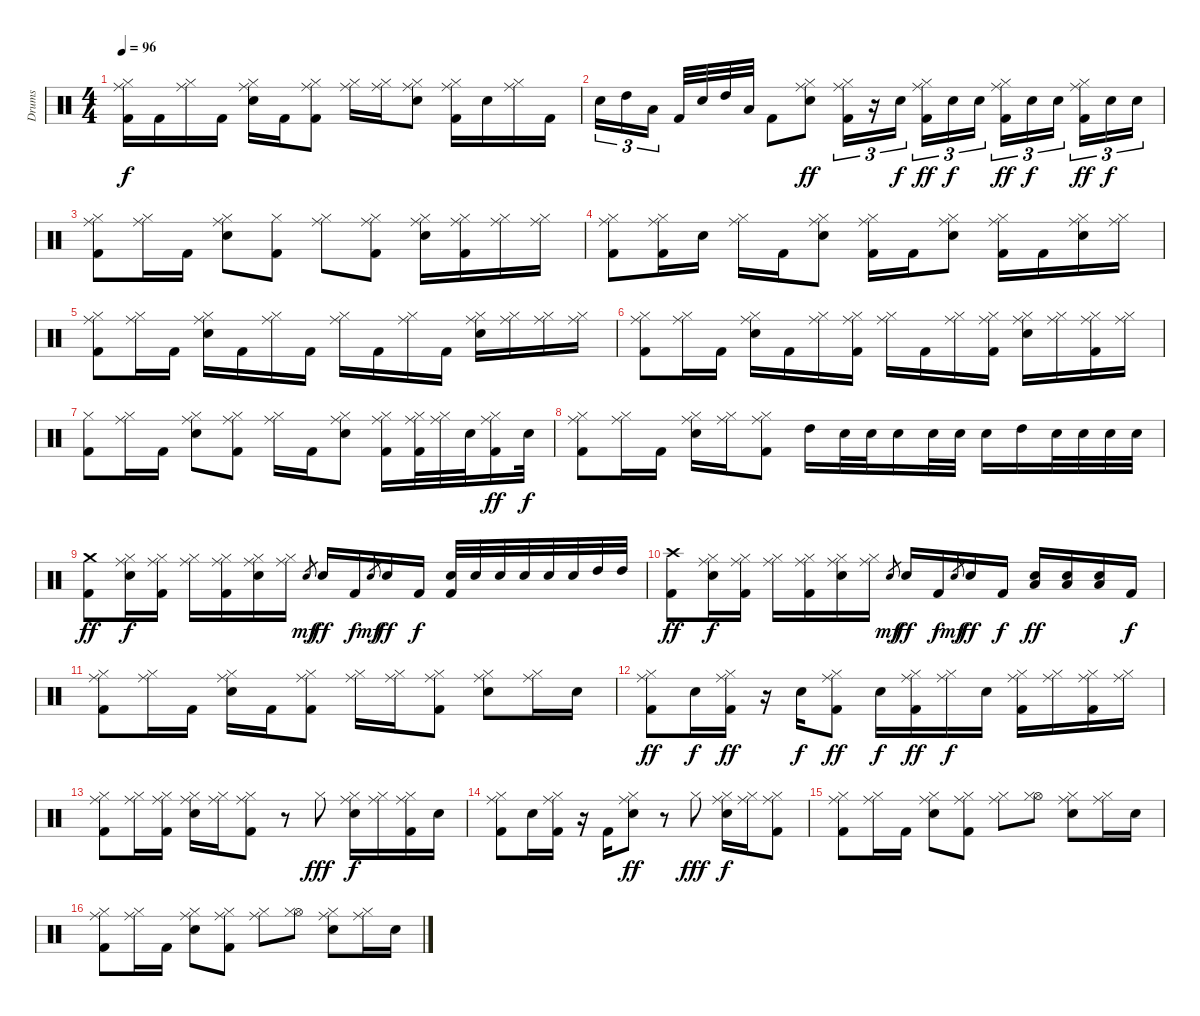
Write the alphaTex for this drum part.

\track ("Drums" "Drums") {instrument percussion}
\staff {score}
\articulation defaults
\ts (4 4)
\tempo 96
\clef neutral
\ks c
("Ride (middle)" "Hi-Hat (closed)" "Kick (hit) 2").16{dy f} "Kick (hit) 2".16 ("Ride (middle)" "Hi-Hat (closed)").16 "Kick (hit) 2".16 ("Ride (middle)" "Hi-Hat (closed)" "Electric Snare (hit)").16 "Kick (hit) 2".16 ("Ride (middle)" "Hi-Hat (closed)" "Kick (hit) 2").8 ("Ride (middle)" "Hi-Hat (closed)").16 ("Ride (middle)" "Hi-Hat (closed)").16 ("Ride (middle)" "Hi-Hat (closed)" "Electric Snare (hit)").8 ("Ride (middle)" "Hi-Hat (closed)" "Kick (hit) 2").16 "Electric Snare (hit)".16 ("Ride (middle)" "Hi-Hat (closed)").16 "Kick (hit) 2".16 |
"Electric Snare (hit)".16{tu (3 2)} "High Tom (hit)".16{tu (3 2)} "Low Tom (hit)".16{tu (3 2)} "Kick (hit) 2".32 "Electric Snare (hit)".32 "High Tom (hit)".32 "Low Tom (hit)".32 "Kick (hit) 2".8 ("Ride (middle)" "Hi-Hat (closed)" "Electric Snare (hit)").8{dy ff} ("Ride (middle)" "Hi-Hat (closed)" "Kick (hit) 2").16{tu (3 2)} r.16{tu (3 2)} "Electric Snare (hit)".16{tu (3 2) dy f} ("Ride (middle)" "Hi-Hat (closed)" "Kick (hit) 2").16{tu (3 2) dy ff} "Electric Snare (hit)".16{tu (3 2) dy f} "Electric Snare (hit)".16{tu (3 2)} ("Ride (middle)" "Hi-Hat (closed)" "Kick (hit) 2").16{tu (3 2) dy ff} "Electric Snare (hit)".16{tu (3 2) dy f} "Electric Snare (hit)".16{tu (3 2)} ("Ride (middle)" "Hi-Hat (closed)" "Kick (hit) 2").16{tu (3 2) dy ff} "Electric Snare (hit)".16{tu (3 2) dy f} "Electric Snare (hit)".16{tu (3 2)} |
("Ride (middle)" "Hi-Hat (closed)" "Kick (hit) 2").8 ("Ride (middle)" "Hi-Hat (closed)").16 "Kick (hit) 2".16 ("Ride (middle)" "Hi-Hat (closed)" "Electric Snare (hit)").8 ("Hi-Hat (closed)" "Kick (hit) 2").8 ("Ride (middle)" "Hi-Hat (closed)").8 ("Ride (middle)" "Hi-Hat (closed)" "Kick (hit) 2").8 ("Ride (middle)" "Hi-Hat (closed)" "Electric Snare (hit)").16 ("Ride (middle)" "Hi-Hat (closed)" "Kick (hit) 2").16 ("Ride (middle)" "Hi-Hat (closed)").16 ("Ride (middle)" "Hi-Hat (closed)").16 |
("Ride (middle)" "Hi-Hat (closed)" "Kick (hit) 2").8 ("Ride (middle)" "Hi-Hat (closed)" "Kick (hit) 2").16 "Electric Snare (hit)".16 ("Ride (middle)" "Hi-Hat (closed)").16 "Kick (hit) 2".16 ("Ride (middle)" "Hi-Hat (closed)" "Electric Snare (hit)").8 ("Ride (middle)" "Hi-Hat (closed)" "Kick (hit) 2").16 "Kick (hit) 2".16 ("Ride (middle)" "Hi-Hat (closed)" "Electric Snare (hit)").8 ("Ride (middle)" "Hi-Hat (closed)" "Kick (hit) 2").16 "Kick (hit) 2".16 ("Ride (middle)" "Hi-Hat (closed)" "Electric Snare (hit)").16 ("Ride (middle)" "Hi-Hat (closed)").16 |
("Ride (middle)" "Hi-Hat (closed)" "Kick (hit) 2").8 ("Ride (middle)" "Hi-Hat (closed)").16 "Kick (hit) 2".16 ("Ride (middle)" "Hi-Hat (closed)" "Electric Snare (hit)").16 "Kick (hit) 2".16 ("Ride (middle)" "Hi-Hat (closed)").16 "Kick (hit) 2".16 ("Ride (middle)" "Hi-Hat (closed)").16 "Kick (hit) 2".16 ("Ride (middle)" "Hi-Hat (closed)").16 "Kick (hit) 2".16 ("Ride (middle)" "Hi-Hat (closed)" "Electric Snare (hit)").16 ("Ride (middle)" "Hi-Hat (closed)").16 ("Ride (middle)" "Hi-Hat (closed)").16 ("Ride (middle)" "Hi-Hat (closed)").16 |
("Ride (middle)" "Hi-Hat (closed)" "Kick (hit) 2").8 ("Ride (middle)" "Hi-Hat (closed)").16 "Kick (hit) 2".16 ("Ride (middle)" "Hi-Hat (closed)" "Electric Snare (hit)").16 "Kick (hit) 2".16 ("Ride (middle)" "Hi-Hat (closed)").16 ("Ride (middle)" "Hi-Hat (closed)" "Kick (hit) 2").16 ("Ride (middle)" "Hi-Hat (closed)").16 "Kick (hit) 2".16 ("Ride (middle)" "Hi-Hat (closed)").16 ("Ride (middle)" "Hi-Hat (closed)" "Kick (hit) 2").16 ("Ride (middle)" "Hi-Hat (closed)" "Electric Snare (hit)").16 ("Ride (middle)" "Hi-Hat (closed)").16 ("Ride (middle)" "Hi-Hat (closed)" "Kick (hit) 2").16 ("Ride (middle)" "Hi-Hat (closed)").16 |
("Hi-Hat (closed)" "Kick (hit) 2").8 ("Ride (middle)" "Hi-Hat (closed)").16 "Kick (hit) 2".16 ("Ride (middle)" "Hi-Hat (closed)" "Electric Snare (hit)").8 ("Ride (middle)" "Hi-Hat (closed)" "Kick (hit) 2").8 ("Ride (middle)" "Hi-Hat (closed)").16 "Kick (hit) 2".16 ("Ride (middle)" "Hi-Hat (closed)" "Electric Snare (hit)").8 ("Ride (middle)" "Hi-Hat (closed)" "Kick (hit) 2").16 ("Ride (middle)" "Hi-Hat (closed)" "Kick (hit) 2").32 ("Ride (middle)" "Hi-Hat (closed)").32 "Electric Snare (hit)".32 ("Ride (middle)" "Hi-Hat (closed)" "Kick (hit) 2").16{dy ff} "Electric Snare (hit)".32{dy f} |
("Ride (middle)" "Hi-Hat (closed)" "Kick (hit) 2").8 ("Ride (middle)" "Hi-Hat (closed)").16 "Kick (hit) 2".16 ("Ride (middle)" "Hi-Hat (closed)" "Electric Snare (hit)").16 ("Ride (middle)" "Hi-Hat (closed)").16 ("Ride (middle)" "Hi-Hat (closed)" "Kick (hit) 2").8 "High Tom (hit)".16 "Electric Snare (hit)".32 "Electric Snare (hit)".32 "Electric Snare (hit)".16 "Electric Snare (hit)".32 "Electric Snare (hit)".32 "Electric Snare (hit)".16 "High Tom (hit)".16 "Electric Snare (hit)".32 "Electric Snare (hit)".32 "Electric Snare (hit)".32 "Electric Snare (hit)".32 |
("Crash medium (hit)" "Kick (hit) 2").8{dy ff} ("Ride (middle)" "Hi-Hat (closed)" "Electric Snare (hit)").16{dy f} ("Ride (middle)" "Hi-Hat (closed)" "Kick (hit) 2").16 ("Ride (middle)" "Hi-Hat (closed)").16 ("Ride (middle)" "Hi-Hat (closed)" "Kick (hit) 2").16 ("Ride (middle)" "Hi-Hat (closed)" "Electric Snare (hit)").16 ("Ride (middle)" "Hi-Hat (closed)").16 "Electric Snare (hit)".8{gr dy mf} "Electric Snare (hit)".16{dy ff} "Kick (hit) 2".16{dy f} "Electric Snare (hit)".8{gr dy mf} "Electric Snare (hit)".16{dy ff} "Kick (hit) 2".16{dy f} ("Electric Snare (hit)" "Kick (hit) 2").32 "Electric Snare (hit)".32 "Electric Snare (hit)".32 "Electric Snare (hit)".32 "Electric Snare (hit)".32 "Electric Snare (hit)".32 "High Tom (hit)".32 "High Tom (hit)".32 |
("Crash high (hit)" "Kick (hit) 2").8{dy ff} ("Ride (middle)" "Hi-Hat (closed)" "Electric Snare (hit)").16{dy f} ("Ride (middle)" "Hi-Hat (closed)" "Kick (hit) 2").16 ("Ride (middle)" "Hi-Hat (closed)").16 ("Ride (middle)" "Hi-Hat (closed)" "Kick (hit) 2").16 ("Ride (middle)" "Hi-Hat (closed)" "Electric Snare (hit)").16 ("Ride (middle)" "Hi-Hat (closed)").16 "Electric Snare (hit)".8{gr dy mf} "Electric Snare (hit)".16{dy ff} "Kick (hit) 2".16{dy f} "Electric Snare (hit)".8{gr dy mf} "Electric Snare (hit)".16{dy ff} "Kick (hit) 2".16{dy f} ("Electric Snare (hit)" "Low Tom (hit)").16{dy ff} ("Electric Snare (hit)" "Low Tom (hit)").16 ("Electric Snare (hit)" "Low Tom (hit)").16 "Kick (hit) 2".16{dy f} |
("Ride (middle)" "Hi-Hat (closed)" "Kick (hit) 2").8 ("Ride (middle)" "Hi-Hat (closed)").16 "Kick (hit) 2".16 ("Ride (middle)" "Hi-Hat (closed)" "Electric Snare (hit)").16 "Kick (hit) 2".16 ("Ride (middle)" "Hi-Hat (closed)" "Kick (hit) 2").8 ("Ride (middle)" "Hi-Hat (closed)").16 ("Ride (middle)" "Hi-Hat (closed)").16 ("Ride (middle)" "Hi-Hat (closed)" "Kick (hit) 2").8 ("Ride (middle)" "Hi-Hat (closed)" "Electric Snare (hit)").8 ("Ride (middle)" "Hi-Hat (closed)").16 "Electric Snare (hit)".16 |
("Ride (middle)" "Hi-Hat (closed)" "Kick (hit) 2").8{dy ff} "Electric Snare (hit)".16{dy f} ("Ride (middle)" "Hi-Hat (closed)" "Kick (hit) 2").16{dy ff} r.16 "Electric Snare (hit)".16{dy f} ("Ride (middle)" "Hi-Hat (closed)" "Kick (hit) 2").8{dy ff} "Electric Snare (hit)".16{dy f} ("Ride (middle)" "Hi-Hat (closed)" "Kick (hit) 2").16{dy ff} ("Ride (middle)" "Hi-Hat (closed)").16{dy f} "Electric Snare (hit)".16 ("Ride (middle)" "Hi-Hat (closed)" "Kick (hit) 2").16 ("Ride (middle)" "Hi-Hat (closed)").16 ("Ride (middle)" "Hi-Hat (closed)" "Kick (hit) 2").16 ("Ride (middle)" "Hi-Hat (closed)").16 |
("Ride (middle)" "Hi-Hat (closed)" "Kick (hit) 2").8 ("Ride (middle)" "Hi-Hat (closed)").16 ("Ride (middle)" "Hi-Hat (closed)" "Kick (hit) 2").16 ("Ride (middle)" "Hi-Hat (closed)" "Electric Snare (hit)").16 ("Ride (middle)" "Hi-Hat (closed)").16 ("Ride (middle)" "Hi-Hat (closed)" "Kick (hit) 2").8 r.8 "Hi-Hat (closed)".8{dy fff} ("Ride (middle)" "Hi-Hat (closed)" "Electric Snare (hit)").16{dy f} ("Ride (middle)" "Hi-Hat (closed)").16 ("Ride (middle)" "Hi-Hat (closed)" "Kick (hit) 2").16 "Electric Snare (hit)".16 |
("Ride (middle)" "Hi-Hat (closed)" "Kick (hit) 2").8 "Electric Snare (hit)".16 ("Ride (middle)" "Hi-Hat (closed)" "Kick (hit) 2").16 r.16 "Kick (hit) 2".16 ("Ride (middle)" "Hi-Hat (closed)" "Electric Snare (hit)").8{dy ff} r.8 "Hi-Hat (closed)".8{dy fff} ("Ride (middle)" "Hi-Hat (closed)" "Electric Snare (hit)").16{dy f} ("Ride (middle)" "Hi-Hat (closed)").16 ("Ride (middle)" "Hi-Hat (closed)" "Kick (hit) 2").8 |
("Ride (middle)" "Hi-Hat (closed)" "Kick (hit) 2").8 ("Ride (middle)" "Hi-Hat (closed)").16 "Kick (hit) 2".16 ("Ride (middle)" "Hi-Hat (closed)" "Electric Snare (hit)").8 ("Ride (middle)" "Hi-Hat (closed)" "Kick (hit) 2").8 ("Ride (middle)" "Hi-Hat (closed)").8 ("Hi-Hat (open)" "Hi-Hat (closed)").8 ("Ride (middle)" "Hi-Hat (closed)" "Electric Snare (hit)").8 ("Ride (middle)" "Hi-Hat (closed)").16 "Electric Snare (hit)".16 |
("Ride (middle)" "Hi-Hat (closed)" "Kick (hit) 2").8 ("Ride (middle)" "Hi-Hat (closed)").16 "Kick (hit) 2".16 ("Ride (middle)" "Hi-Hat (closed)" "Electric Snare (hit)").8 ("Ride (middle)" "Hi-Hat (closed)" "Kick (hit) 2").8 ("Ride (middle)" "Hi-Hat (closed)").8 ("Hi-Hat (open)" "Hi-Hat (closed)").8 ("Ride (middle)" "Hi-Hat (closed)" "Electric Snare (hit)").8 ("Ride (middle)" "Hi-Hat (closed)").16 "Electric Snare (hit)".16
